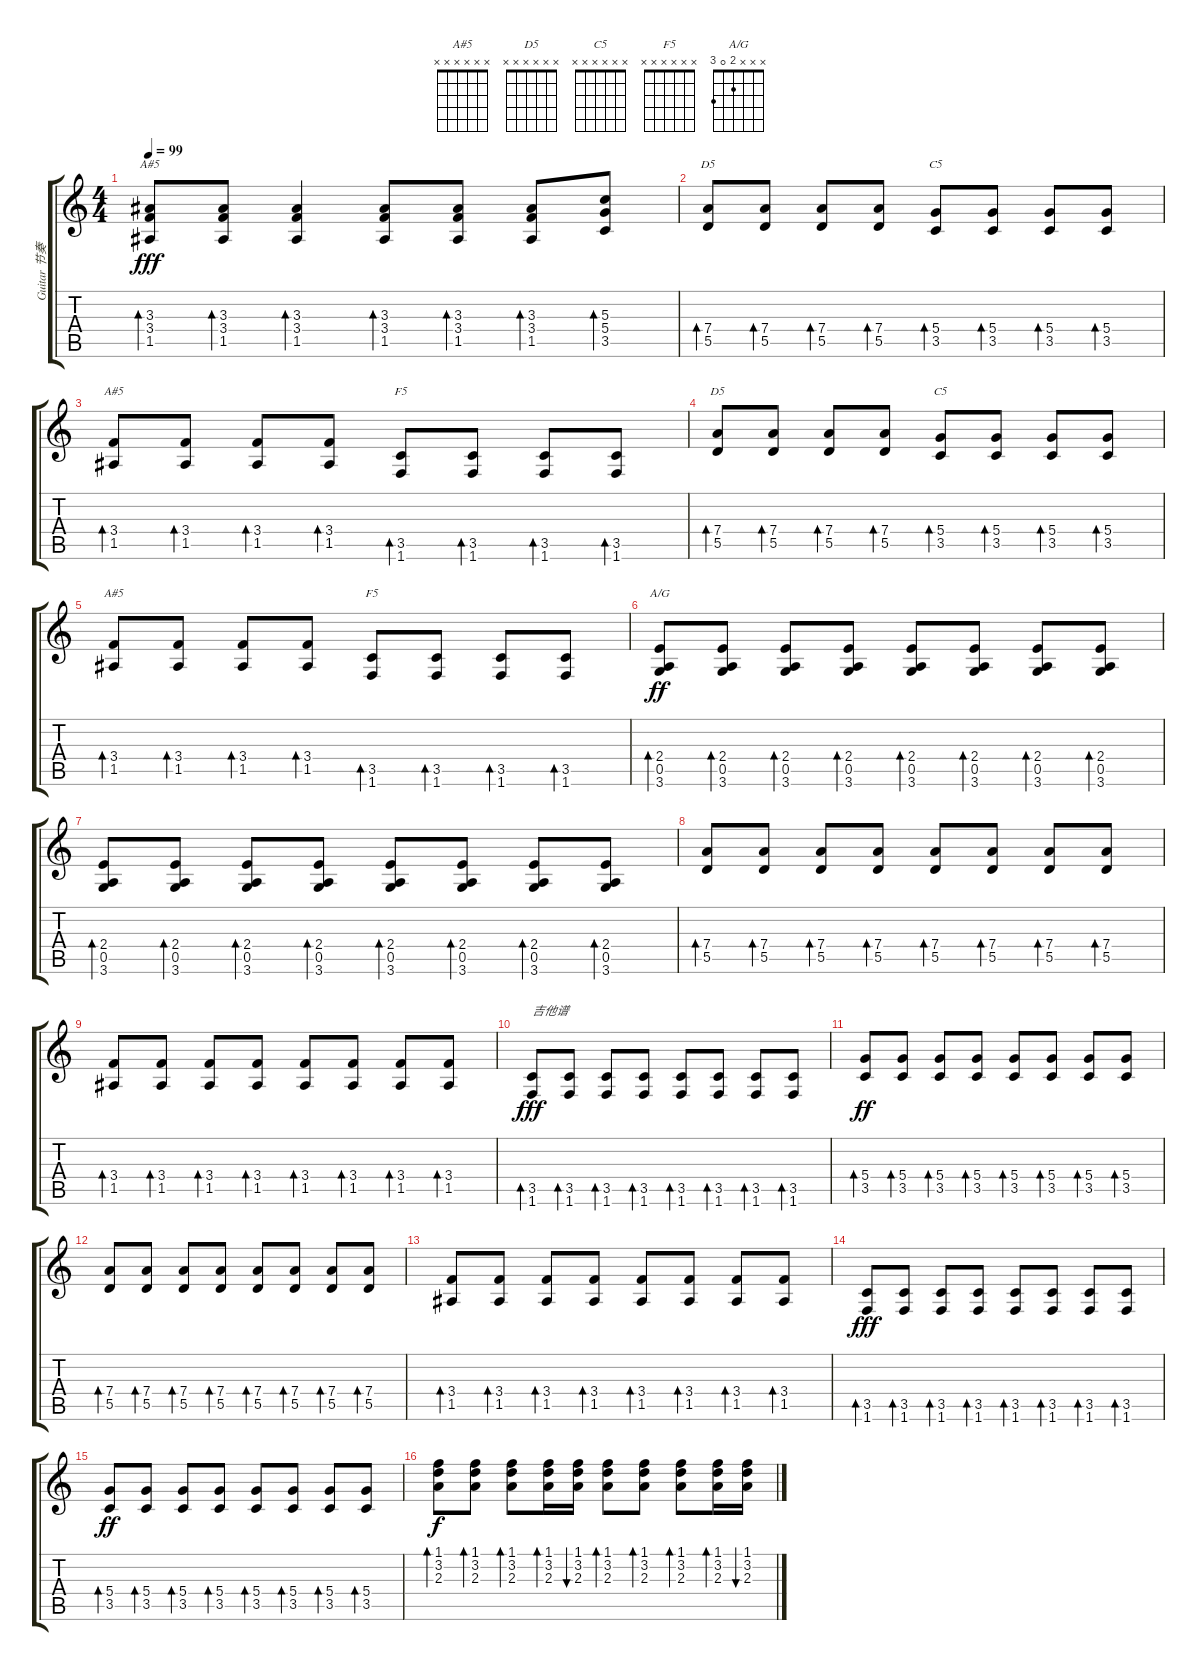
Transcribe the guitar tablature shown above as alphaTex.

\track ("Guitar 节奏" "Guitar 节奏") {instrument distortionguitar}
\staff {score tabs}
\tuning (E4 B3 G3 D3 A2 E2) {hide}
\chord ("A#5" x x 3 3 1 x) {barre 3}
\chord ("D5" x x x 7 5 x) {firstfret 5}
\chord ("C5" x x x 5 3 x)
\chord ("A#5" x x x 3 1 x)
\chord ("F5" x x x x 3 1)
\chord ("D5" x x x x x x)
\chord ("C5" x x x x x x)
\chord ("A#5" x x x x x x)
\chord ("F5" x x x x x x)
\chord ("A/G" x x x 2 0 3)
\ts (4 4)
\tempo 99
\clef g2
\ks c
(3.3 3.4 1.5).8{bd 120 ch "A#5" dy fff} (3.3 3.4 1.5).8{bd 120} (3.3 3.4 1.5).4{bd 120} (3.3 3.4 1.5).8{bd 120} (3.3 3.4 1.5).8{bd 120} (3.3 3.4 1.5).8{bd 120} (5.3 5.4 3.5).8{bd 120} |
(7.4 5.5).8{bd 60 ch "D5"} (7.4 5.5).8{bd 60} (7.4 5.5).8{bd 60} (7.4 5.5).8{bd 60} (5.4 3.5).8{bd 60 ch "C5"} (5.4 3.5).8{bd 60} (5.4 3.5).8{bd 60} (5.4 3.5).8{bd 60} |
(3.4 1.5).8{bd 60 ch "A#5"} (3.4 1.5).8{bd 60} (3.4 1.5).8{bd 60} (3.4 1.5).8{bd 60} (3.5 1.6).8{bd 60 ch "F5"} (3.5 1.6).8{bd 60} (3.5 1.6).8{bd 60} (3.5 1.6).8{bd 60} |
(7.4 5.5).8{bd 60 ch "D5"} (7.4 5.5).8{bd 60} (7.4 5.5).8{bd 60} (7.4 5.5).8{bd 60} (5.4 3.5).8{bd 60 ch "C5"} (5.4 3.5).8{bd 60} (5.4 3.5).8{bd 60} (5.4 3.5).8{bd 60} |
(3.4 1.5).8{bd 60 ch "A#5"} (3.4 1.5).8{bd 60} (3.4 1.5).8{bd 60} (3.4 1.5).8{bd 60} (3.5 1.6).8{bd 60 ch "F5"} (3.5 1.6).8{bd 60} (3.5 1.6).8{bd 60} (3.5 1.6).8{bd 60} |
(2.4 0.5 3.6).8{bd 60 ch "A/G" dy ff} (2.4 0.5 3.6).8{bd 60} (2.4 0.5 3.6).8{bd 60} (2.4 0.5 3.6).8{bd 60} (2.4 0.5 3.6).8{bd 60} (2.4 0.5 3.6).8{bd 60} (2.4 0.5 3.6).8{bd 60} (2.4 0.5 3.6).8{bd 60} |
(2.4 0.5 3.6).8{bd 60} (2.4 0.5 3.6).8{bd 60} (2.4 0.5 3.6).8{bd 60} (2.4 0.5 3.6).8{bd 60} (2.4 0.5 3.6).8{bd 60} (2.4 0.5 3.6).8{bd 60} (2.4 0.5 3.6).8{bd 60} (2.4 0.5 3.6).8{bd 60} |
(7.4 5.5).8{bd 60} (7.4 5.5).8{bd 60} (7.4 5.5).8{bd 60} (7.4 5.5).8{bd 60} (7.4 5.5).8{bd 60} (7.4 5.5).8{bd 60} (7.4 5.5).8{bd 60} (7.4 5.5).8{bd 60} |
(3.4 1.5).8{bd 60} (3.4 1.5).8{bd 60} (3.4 1.5).8{bd 60} (3.4 1.5).8{bd 60} (3.4 1.5).8{bd 60} (3.4 1.5).8{bd 60} (3.4 1.5).8{bd 60} (3.4 1.5).8{bd 60} |
(3.5 1.6).8{bd 60 txt "吉他谱" dy fff} (3.5 1.6).8{bd 60} (3.5 1.6).8{bd 60} (3.5 1.6).8{bd 60} (3.5 1.6).8{bd 60} (3.5 1.6).8{bd 60} (3.5 1.6).8{bd 60} (3.5 1.6).8{bd 60} |
(5.4 3.5).8{bd 60 dy ff} (5.4 3.5).8{bd 60} (5.4 3.5).8{bd 60} (5.4 3.5).8{bd 60} (5.4 3.5).8{bd 60} (5.4 3.5).8{bd 60} (5.4 3.5).8{bd 60} (5.4 3.5).8{bd 60} |
(7.4 5.5).8{bd 60} (7.4 5.5).8{bd 60} (7.4 5.5).8{bd 60} (7.4 5.5).8{bd 60} (7.4 5.5).8{bd 60} (7.4 5.5).8{bd 60} (7.4 5.5).8{bd 60} (7.4 5.5).8{bd 60} |
(3.4 1.5).8{bd 60} (3.4 1.5).8{bd 60} (3.4 1.5).8{bd 60} (3.4 1.5).8{bd 60} (3.4 1.5).8{bd 60} (3.4 1.5).8{bd 60} (3.4 1.5).8{bd 60} (3.4 1.5).8{bd 60} |
(3.5 1.6).8{bd 60 dy fff} (3.5 1.6).8{bd 60} (3.5 1.6).8{bd 60} (3.5 1.6).8{bd 60} (3.5 1.6).8{bd 60} (3.5 1.6).8{bd 60} (3.5 1.6).8{bd 60} (3.5 1.6).8{bd 60} |
(5.4 3.5).8{bd 60 dy ff} (5.4 3.5).8{bd 60} (5.4 3.5).8{bd 60} (5.4 3.5).8{bd 60} (5.4 3.5).8{bd 60} (5.4 3.5).8{bd 60} (5.4 3.5).8{bd 60} (5.4 3.5).8{bd 60} |
(1.1 3.2 2.3).8{bd 30 dy f} (1.1 3.2 2.3).8{bd 30} (1.1 3.2 2.3).8{bd 30} (1.1 3.2 2.3).16{bd 30} (1.1 3.2 2.3).16{bu 30} (1.1 3.2 2.3).8{bd 30} (1.1 3.2 2.3).8{bd 30} (1.1 3.2 2.3).8{bd 30} (1.1 3.2 2.3).16{bd 30} (1.1 3.2 2.3).16{bu 30}
